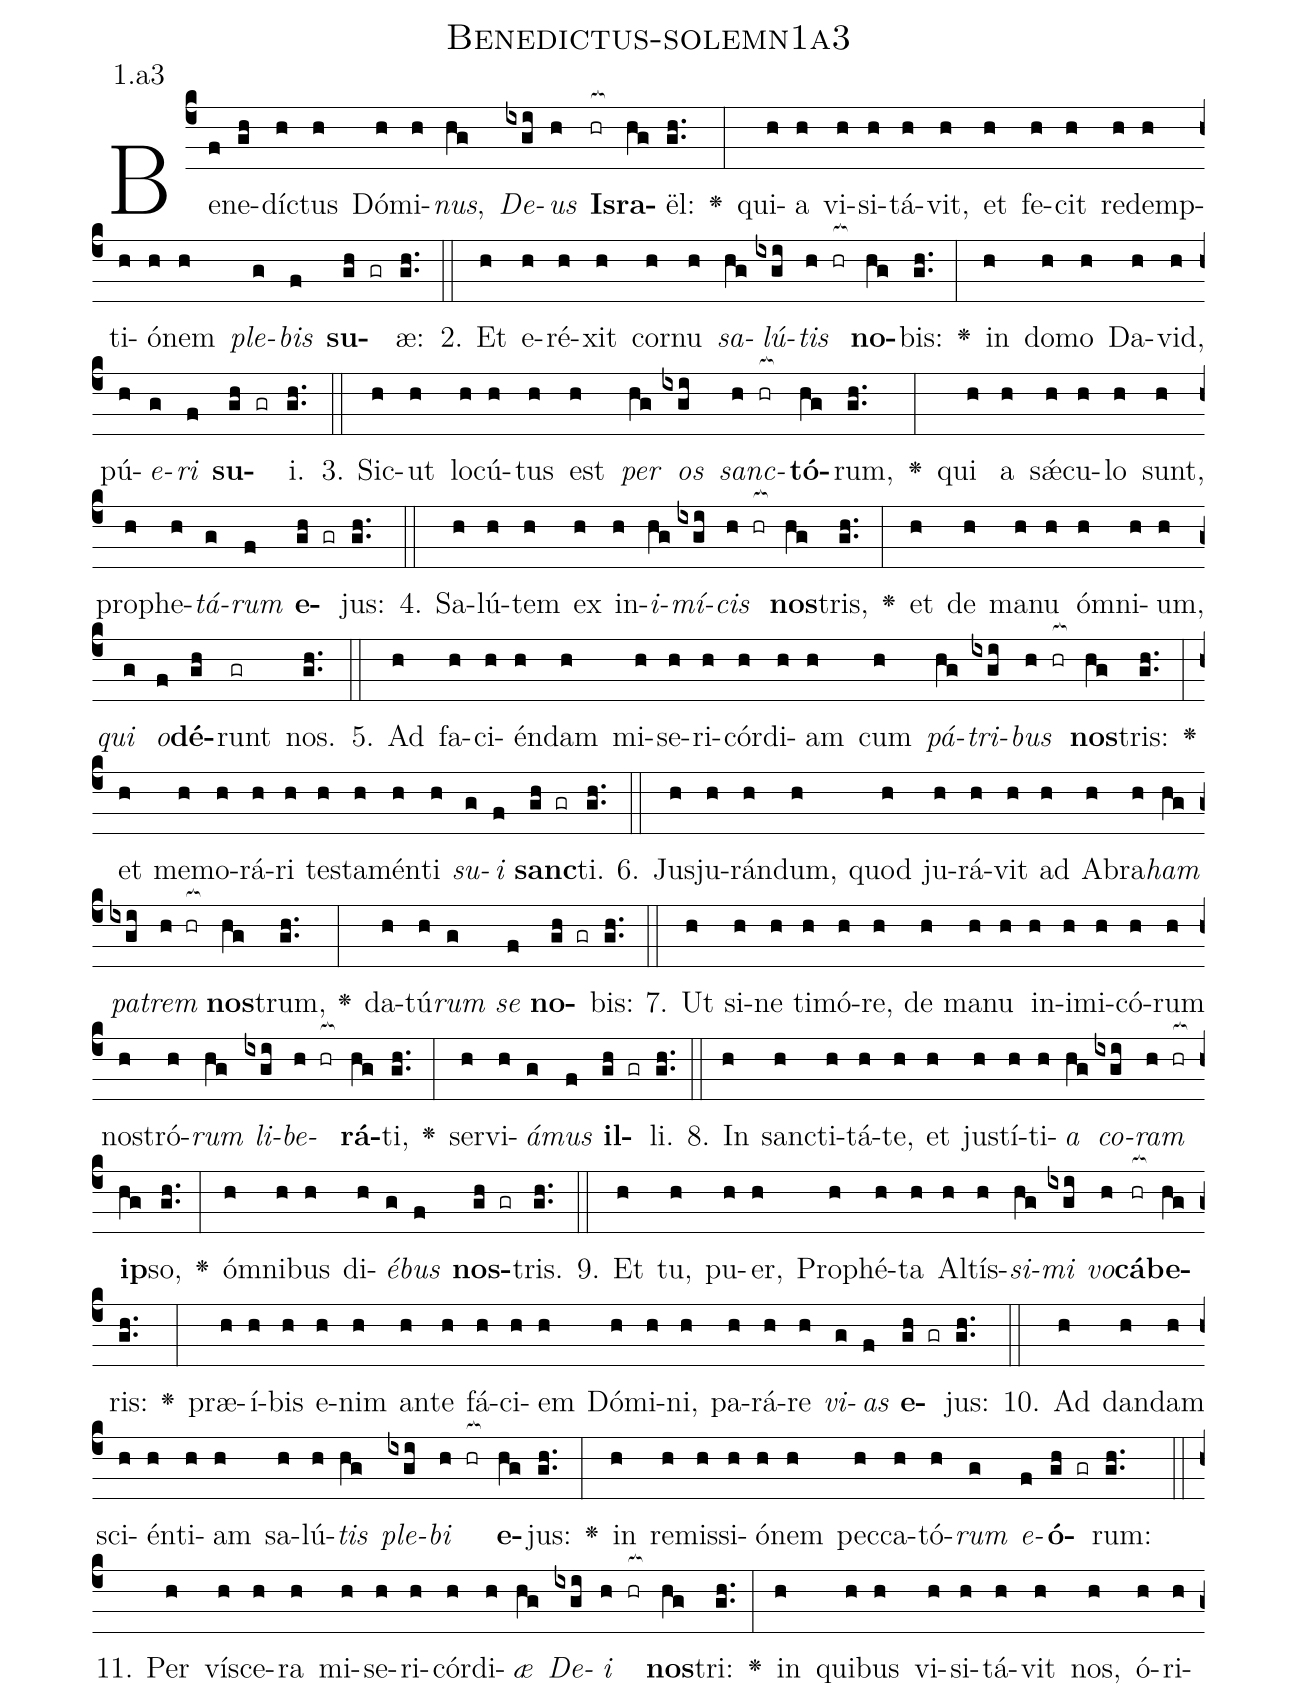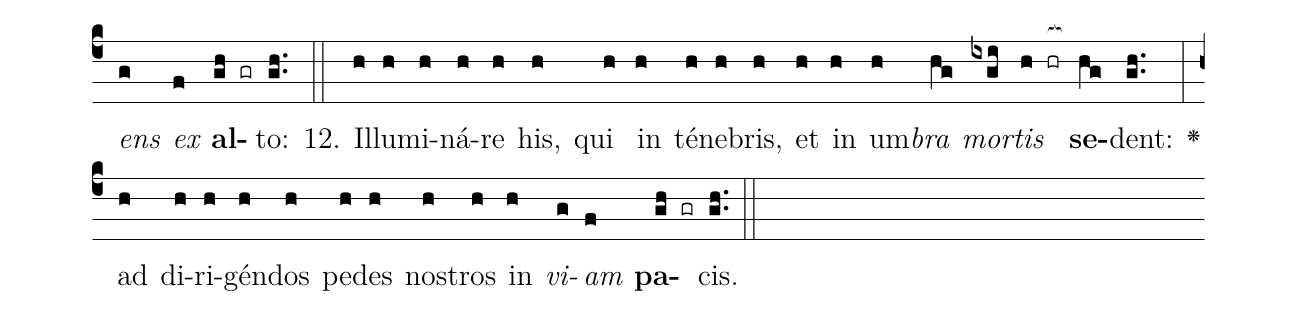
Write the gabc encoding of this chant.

name: Benedictus-solemn1a3;
annotation: 1.a3;
%%
(c4)Be(f)ne(gh)díc(h)tus(h) Dó(h)mi(h)<i>nus</i>,(hg) <i>De</i>(ixgi)<i>us</i>(h) <b>Is</b>(hr[ocb:1{])<b>ra</b>(hg[ocb:0}])ël:(gh..) <v>\greheightstar</v>(:) qui(h)a(h) vi(h)si(h)tá(h)vit,(h) et(h) fe(h)cit(h) red(h)emp(h)ti(h)ó(h)nem(h) <i>ple</i>(g)<i>bis</i>(f) <b>su</b>(gh gr)æ:(gh..) (::)
2. Et(h) e(h)ré(h)xit(h) cor(h)nu(h) <i>sa</i>(hg)<i>lú</i>(ixgi)<i>tis</i>(h hr[ocb:1{]) <b>no</b>(hg[ocb:0}])bis:(gh..) <v>\greheightstar</v>(:) in(h) do(h)mo(h) Da(h)vid,(h) pú(h)<i>e</i>(g)<i>ri</i>(f) <b>su</b>(gh gr)i.(gh..) (::)
3. Sic(h)ut(h) lo(h)cú(h)tus(h) est(h) <i>per</i>(hg) <i>os</i>(ixgi) <i>sanc</i>(h hr[ocb:1{])<b>tó</b>(hg[ocb:0}])rum,(gh..) <v>\greheightstar</v>(:) qui(h) a(h) sǽ(h)cu(h)lo(h) sunt,(h) pro(h)phe(h)<i>tá</i>(g)<i>rum</i>(f) <b>e</b>(gh gr)jus:(gh..) (::)
4. Sa(h)lú(h)tem(h) ex(h) in(h)<i>i</i>(hg)<i>mí</i>(ixgi)<i>cis</i>(h hr[ocb:1{]) <b>nos</b>(hg[ocb:0}])tris,(gh..) <v>\greheightstar</v>(:) et(h) de(h) ma(h)nu(h) óm(h)ni(h)um,(h) <i>qui</i>(g) <i>o</i>(f)<b>dé</b>(gh)runt(gr) nos.(gh..) (::)
5. Ad(h) fa(h)ci(h)én(h)dam(h) mi(h)se(h)ri(h)cór(h)di(h)am(h) cum(h) <i>pá</i>(hg)<i>tri</i>(ixgi)<i>bus</i>(h hr[ocb:1{]) <b>nos</b>(hg[ocb:0}])tris:(gh..) <v>\greheightstar</v>(:) et(h) me(h)mo(h)rá(h)ri(h) tes(h)ta(h)mén(h)ti(h) <i>su</i>(g)<i>i</i>(f) <b>sanc</b>(gh gr)ti.(gh..) (::)
6. Ju(h)sju(h)rán(h)dum,(h) quod(h) ju(h)rá(h)vit(h) ad(h) A(h)bra(h)<i>ham</i>(hg) <i>pa</i>(ixgi)<i>trem</i>(h hr[ocb:1{]) <b>nos</b>(hg[ocb:0}])trum,(gh..) <v>\greheightstar</v>(:) da(h)tú(h)<i>rum</i>(g) <i>se</i>(f) <b>no</b>(gh gr)bis:(gh..) (::)
7. Ut(h) si(h)ne(h) ti(h)mó(h)re,(h) de(h) ma(h)nu(h) in(h)i(h)mi(h)có(h)rum(h) nos(h)tró(h)<i>rum</i>(hg) <i>li</i>(ixgi)<i>be</i>(h hr[ocb:1{])<b>rá</b>(hg[ocb:0}])ti,(gh..) <v>\greheightstar</v>(:) ser(h)vi(h)<i>á</i>(g)<i>mus</i>(f) <b>il</b>(gh gr)li.(gh..) (::)
8. In(h) sanc(h)ti(h)tá(h)te,(h) et(h) jus(h)tí(h)ti(h)<i>a</i>(hg) <i>co</i>(ixgi)<i>ram</i>(h hr[ocb:1{]) <b>ip</b>(hg[ocb:0}])so,(gh..) <v>\greheightstar</v>(:) óm(h)ni(h)bus(h) di(h)<i>é</i>(g)<i>bus</i>(f) <b>nos</b>(gh gr)tris.(gh..) (::)
9. Et(h) tu,(h) pu(h)er,(h) Pro(h)phé(h)ta(h) Al(h)tís(h)<i>si</i>(hg)<i>mi</i>(ixgi) <i>vo</i>(h)<b>cá</b>(hr[ocb:1{])<b>be</b>(hg[ocb:0}])ris:(gh..) <v>\greheightstar</v>(:) præ(h)í(h)bis(h) e(h)nim(h) an(h)te(h) fá(h)ci(h)em(h) Dó(h)mi(h)ni,(h) pa(h)rá(h)re(h) <i>vi</i>(g)<i>as</i>(f) <b>e</b>(gh gr)jus:(gh..) (::)
10. Ad(h) dan(h)dam(h) sci(h)én(h)ti(h)am(h) sa(h)lú(h)<i>tis</i>(hg) <i>ple</i>(ixgi)<i>bi</i>(h hr[ocb:1{]) <b>e</b>(hg[ocb:0}])jus:(gh..) <v>\greheightstar</v>(:) in(h) re(h)mis(h)si(h)ó(h)nem(h) pec(h)ca(h)tó(h)<i>rum</i>(g) <i>e</i>(f)<b>ó</b>(gh gr)rum:(gh..) (::)
11. Per(h) ví(h)sce(h)ra(h) mi(h)se(h)ri(h)cór(h)di(h)<i>æ</i>(hg) <i>De</i>(ixgi)<i>i</i>(h hr[ocb:1{]) <b>nos</b>(hg[ocb:0}])tri:(gh..) <v>\greheightstar</v>(:) in(h) qui(h)bus(h) vi(h)si(h)tá(h)vit(h) nos,(h) ó(h)ri(h)<i>ens</i>(g) <i>ex</i>(f) <b>al</b>(gh gr)to:(gh..) (::)
12. Il(h)lu(h)mi(h)ná(h)re(h) his,(h) qui(h) in(h) té(h)ne(h)bris,(h) et(h) in(h) um(h)<i>bra</i>(hg) <i>mor</i>(ixgi)<i>tis</i>(h hr[ocb:1{]) <b>se</b>(hg[ocb:0}])dent:(gh..) <v>\greheightstar</v>(:) ad(h) di(h)ri(h)gén(h)dos(h) pe(h)des(h) nos(h)tros(h) in(h) <i>vi</i>(g)<i>am</i>(f) <b>pa</b>(gh gr)cis.(gh..) (::)
